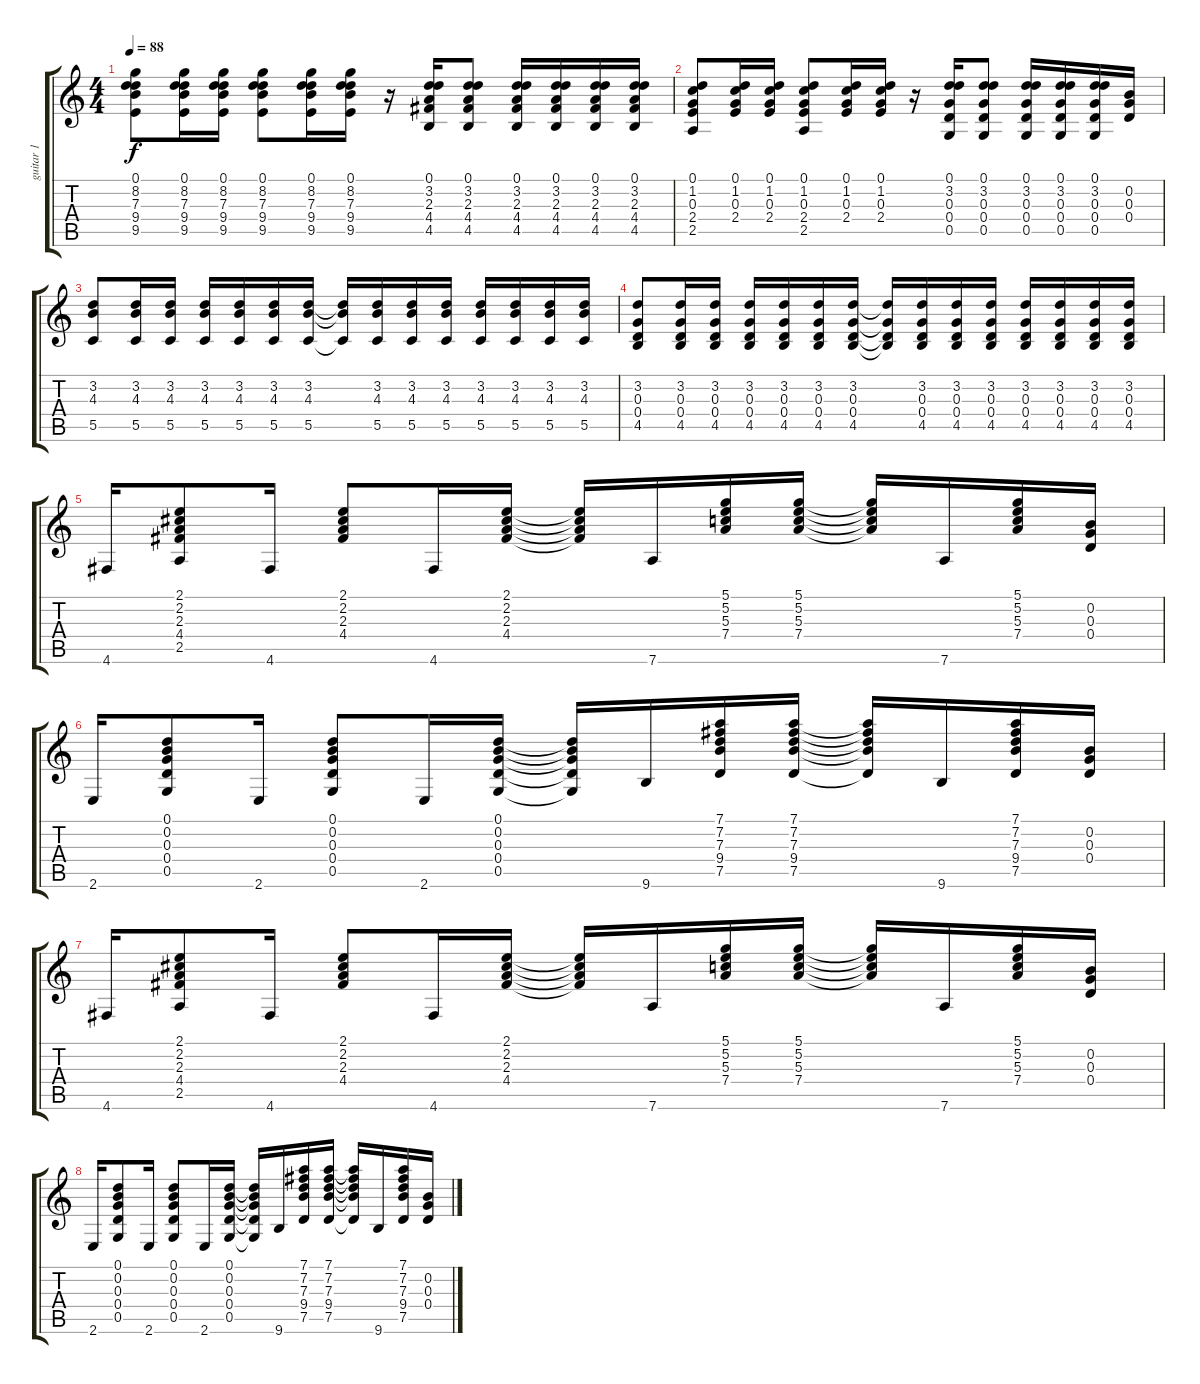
\track ("guitar 1" "guitar 1") {instrument acousticguitarsteel}
\staff {score tabs}
\tuning (D4 B3 G3 D3 G2 D2) {hide}
\ts (4 4)
\tempo 88
\clef g2
\ks c
(0.1 8.2 7.3 9.4 9.5).8{dy f} (0.1 8.2 7.3 9.4 9.5).16 (0.1 8.2 7.3 9.4 9.5).16 (0.1 8.2 7.3 9.4 9.5).8 (0.1 8.2 7.3 9.4 9.5).16 (0.1 8.2 7.3 9.4 9.5).16 r.16 (0.1 3.2 2.3 4.4 4.5).16 (0.1 3.2 2.3 4.4 4.5).8 (0.1 3.2 2.3 4.4 4.5).16 (0.1 3.2 2.3 4.4 4.5).16 (0.1 3.2 2.3 4.4 4.5).16 (0.1 3.2 2.3 4.4 4.5).16 |
(0.1 1.2 0.3 2.4 2.5).8 (0.1 1.2 0.3 2.4).16 (0.1 1.2 0.3 2.4).16 (0.1 1.2 0.3 2.4 2.5).8 (0.1 1.2 0.3 2.4).16 (0.1 1.2 0.3 2.4).16 r.16 (0.1 3.2 0.3 0.4 0.5).16 (0.1 3.2 0.3 0.4 0.5).8 (0.1 3.2 0.3 0.4 0.5).16 (0.1 3.2 0.3 0.4 0.5).16 (0.1 3.2 0.3 0.4 0.5).16 (0.2 0.3 0.4).16 |
(3.2 4.3 5.5).8 (3.2 4.3 5.5).16 (3.2 4.3 5.5).16 (3.2 4.3 5.5).16 (3.2 4.3 5.5).16 (3.2 4.3 5.5).16 (3.2 4.3 5.5).16 (3.2{t} 4.3{t} 5.5{t}).16 (3.2 4.3 5.5).16 (3.2 4.3 5.5).16 (3.2 4.3 5.5).16 (3.2 4.3 5.5).16 (3.2 4.3 5.5).16 (3.2 4.3 5.5).16 (3.2 4.3 5.5).16 |
(3.2 0.3 0.4 4.5).8 (3.2 0.3 0.4 4.5).16 (3.2 0.3 0.4 4.5).16 (3.2 0.3 0.4 4.5).16 (3.2 0.3 0.4 4.5).16 (3.2 0.3 0.4 4.5).16 (3.2 0.3 0.4 4.5).16 (3.2{t} 0.3{t} 0.4{t} 4.5{t}).16 (3.2 0.3 0.4 4.5).16 (3.2 0.3 0.4 4.5).16 (3.2 0.3 0.4 4.5).16 (3.2 0.3 0.4 4.5).16 (3.2 0.3 0.4 4.5).16 (3.2 0.3 0.4 4.5).16 (3.2 0.3 0.4 4.5).16 |
4.6.16 (2.1 2.2 2.3 4.4 2.5).8 4.6.16 (2.1 2.2 2.3 4.4).8 4.6.16 (2.1 2.2 2.3 4.4).16 (2.1{t} 2.2{t} 2.3{t} 4.4{t}).16 7.6.16 (5.1 5.2 5.3 7.4).16 (5.1 5.2 5.3 7.4).16 (5.1{t} 5.2{t} 5.3{t} 7.4{t}).16 7.6.16 (5.1 5.2 5.3 7.4).16 (0.2 0.3 0.4).16 |
2.6.16 (0.1 0.2 0.3 0.4 0.5).8 2.6.16 (0.1 0.2 0.3 0.4 0.5).8 2.6.16 (0.1 0.2 0.3 0.4 0.5).16 (0.1{t} 0.2{t} 0.3{t} 0.4{t} 0.5{t}).16 9.6.16 (7.1 7.2 7.3 9.4 7.5).16 (7.1 7.2 7.3 9.4 7.5).16 (7.1{t} 7.2{t} 7.3{t} 9.4{t} 7.5{t}).16 9.6.16 (7.1 7.2 7.3 9.4 7.5).16 (0.2 0.3 0.4).16 |
4.6.16 (2.1 2.2 2.3 4.4 2.5).8 4.6.16 (2.1 2.2 2.3 4.4).8 4.6.16 (2.1 2.2 2.3 4.4).16 (2.1{t} 2.2{t} 2.3{t} 4.4{t}).16 7.6.16 (5.1 5.2 5.3 7.4).16 (5.1 5.2 5.3 7.4).16 (5.1{t} 5.2{t} 5.3{t} 7.4{t}).16 7.6.16 (5.1 5.2 5.3 7.4).16 (0.2 0.3 0.4).16 |
2.6.16 (0.1 0.2 0.3 0.4 0.5).8 2.6.16 (0.1 0.2 0.3 0.4 0.5).8 2.6.16 (0.1 0.2 0.3 0.4 0.5).16 (0.1{t} 0.2{t} 0.3{t} 0.4{t} 0.5{t}).16 9.6.16 (7.1 7.2 7.3 9.4 7.5).16 (7.1 7.2 7.3 9.4 7.5).16 (7.1{t} 7.2{t} 7.3{t} 9.4{t} 7.5{t}).16 9.6.16 (7.1 7.2 7.3 9.4 7.5).16 (0.2 0.3 0.4).16
